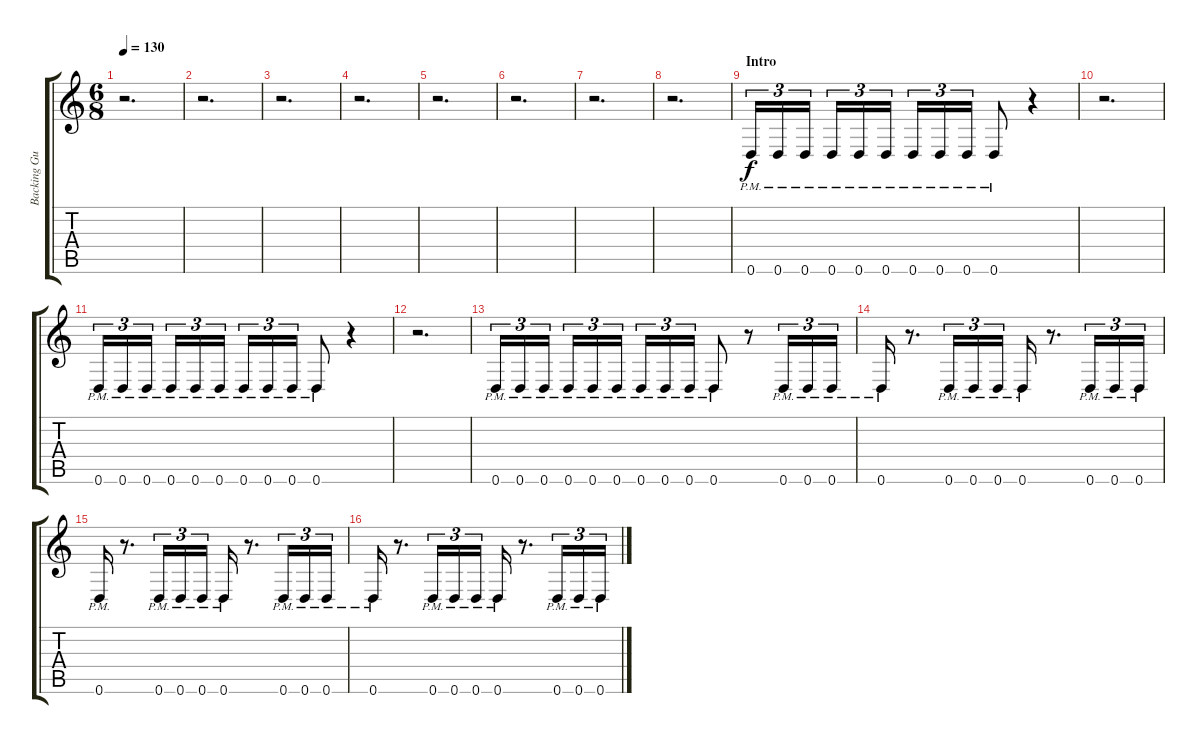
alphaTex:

\track ("Backing Guitar 1" "Backing Gu") {instrument distortionguitar}
\staff {score tabs}
\tuning (E4 B3 G3 D3 A2 D2) {hide}
\ts (6 8)
\tempo 130
\clef g2
\ks c
r.2{d dy f} |
r.2{d} |
r.2{d} |
r.2{d} |
r.2{d} |
r.2{d} |
r.2{d} |
r.2{d} |
\section ("" "Intro")
0.6{pm}.16{tu (3 2)} 0.6{pm}.16{tu (3 2)} 0.6{pm}.16{tu (3 2)} 0.6{pm}.16{tu (3 2)} 0.6{pm}.16{tu (3 2)} 0.6{pm}.16{tu (3 2)} 0.6{pm}.16{tu (3 2)} 0.6{pm}.16{tu (3 2)} 0.6{pm}.16{tu (3 2)} 0.6{pm}.8 r.4 |
r.2{d} |
0.6{pm}.16{tu (3 2)} 0.6{pm}.16{tu (3 2)} 0.6{pm}.16{tu (3 2)} 0.6{pm}.16{tu (3 2)} 0.6{pm}.16{tu (3 2)} 0.6{pm}.16{tu (3 2)} 0.6{pm}.16{tu (3 2)} 0.6{pm}.16{tu (3 2)} 0.6{pm}.16{tu (3 2)} 0.6{pm}.8 r.4 |
r.2{d} |
0.6{pm}.16{tu (3 2)} 0.6{pm}.16{tu (3 2)} 0.6{pm}.16{tu (3 2)} 0.6{pm}.16{tu (3 2)} 0.6{pm}.16{tu (3 2)} 0.6{pm}.16{tu (3 2)} 0.6{pm}.16{tu (3 2)} 0.6{pm}.16{tu (3 2)} 0.6{pm}.16{tu (3 2)} 0.6{pm}.8 r.8 0.6{pm}.16{tu (3 2)} 0.6{pm}.16{tu (3 2)} 0.6{pm}.16{tu (3 2)} |
0.6{pm}.16 r.8{d} 0.6{pm}.16{tu (3 2)} 0.6{pm}.16{tu (3 2)} 0.6{pm}.16{tu (3 2)} 0.6{pm}.16 r.8{d} 0.6{pm}.16{tu (3 2)} 0.6{pm}.16{tu (3 2)} 0.6{pm}.16{tu (3 2)} |
0.6{pm}.16 r.8{d} 0.6{pm}.16{tu (3 2)} 0.6{pm}.16{tu (3 2)} 0.6{pm}.16{tu (3 2)} 0.6{pm}.16 r.8{d} 0.6{pm}.16{tu (3 2)} 0.6{pm}.16{tu (3 2)} 0.6{pm}.16{tu (3 2)} |
0.6{pm}.16 r.8{d} 0.6{pm}.16{tu (3 2)} 0.6{pm}.16{tu (3 2)} 0.6{pm}.16{tu (3 2)} 0.6{pm}.16 r.8{d} 0.6{pm}.16{tu (3 2)} 0.6{pm}.16{tu (3 2)} 0.6{pm}.16{tu (3 2)}
